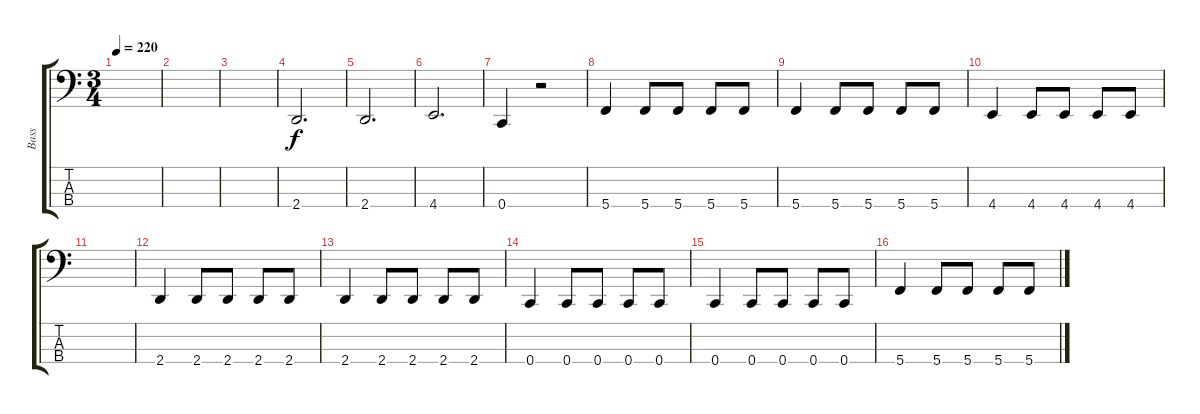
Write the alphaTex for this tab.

\track ("Bass" "Bass") {instrument electricbassfinger}
\staff {score tabs}
\tuning (F2 C2 G1 C1) {hide}
\ts (3 4)
\tempo 220
\clef f4
\ks c
|
|
|
2.4.2{d} |
2.4.2{d} |
4.4.2{d} |
0.4.4 r.2 |
5.4.4 5.4.8 5.4.8 5.4.8 5.4.8 |
5.4.4 5.4.8 5.4.8 5.4.8 5.4.8 |
4.4.4 4.4.8 4.4.8 4.4.8 4.4.8 |
|
2.4.4 2.4.8 2.4.8 2.4.8 2.4.8 |
2.4.4 2.4.8 2.4.8 2.4.8 2.4.8 |
0.4.4 0.4.8 0.4.8 0.4.8 0.4.8 |
0.4.4 0.4.8 0.4.8 0.4.8 0.4.8 |
5.4.4 5.4.8 5.4.8 5.4.8 5.4.8
